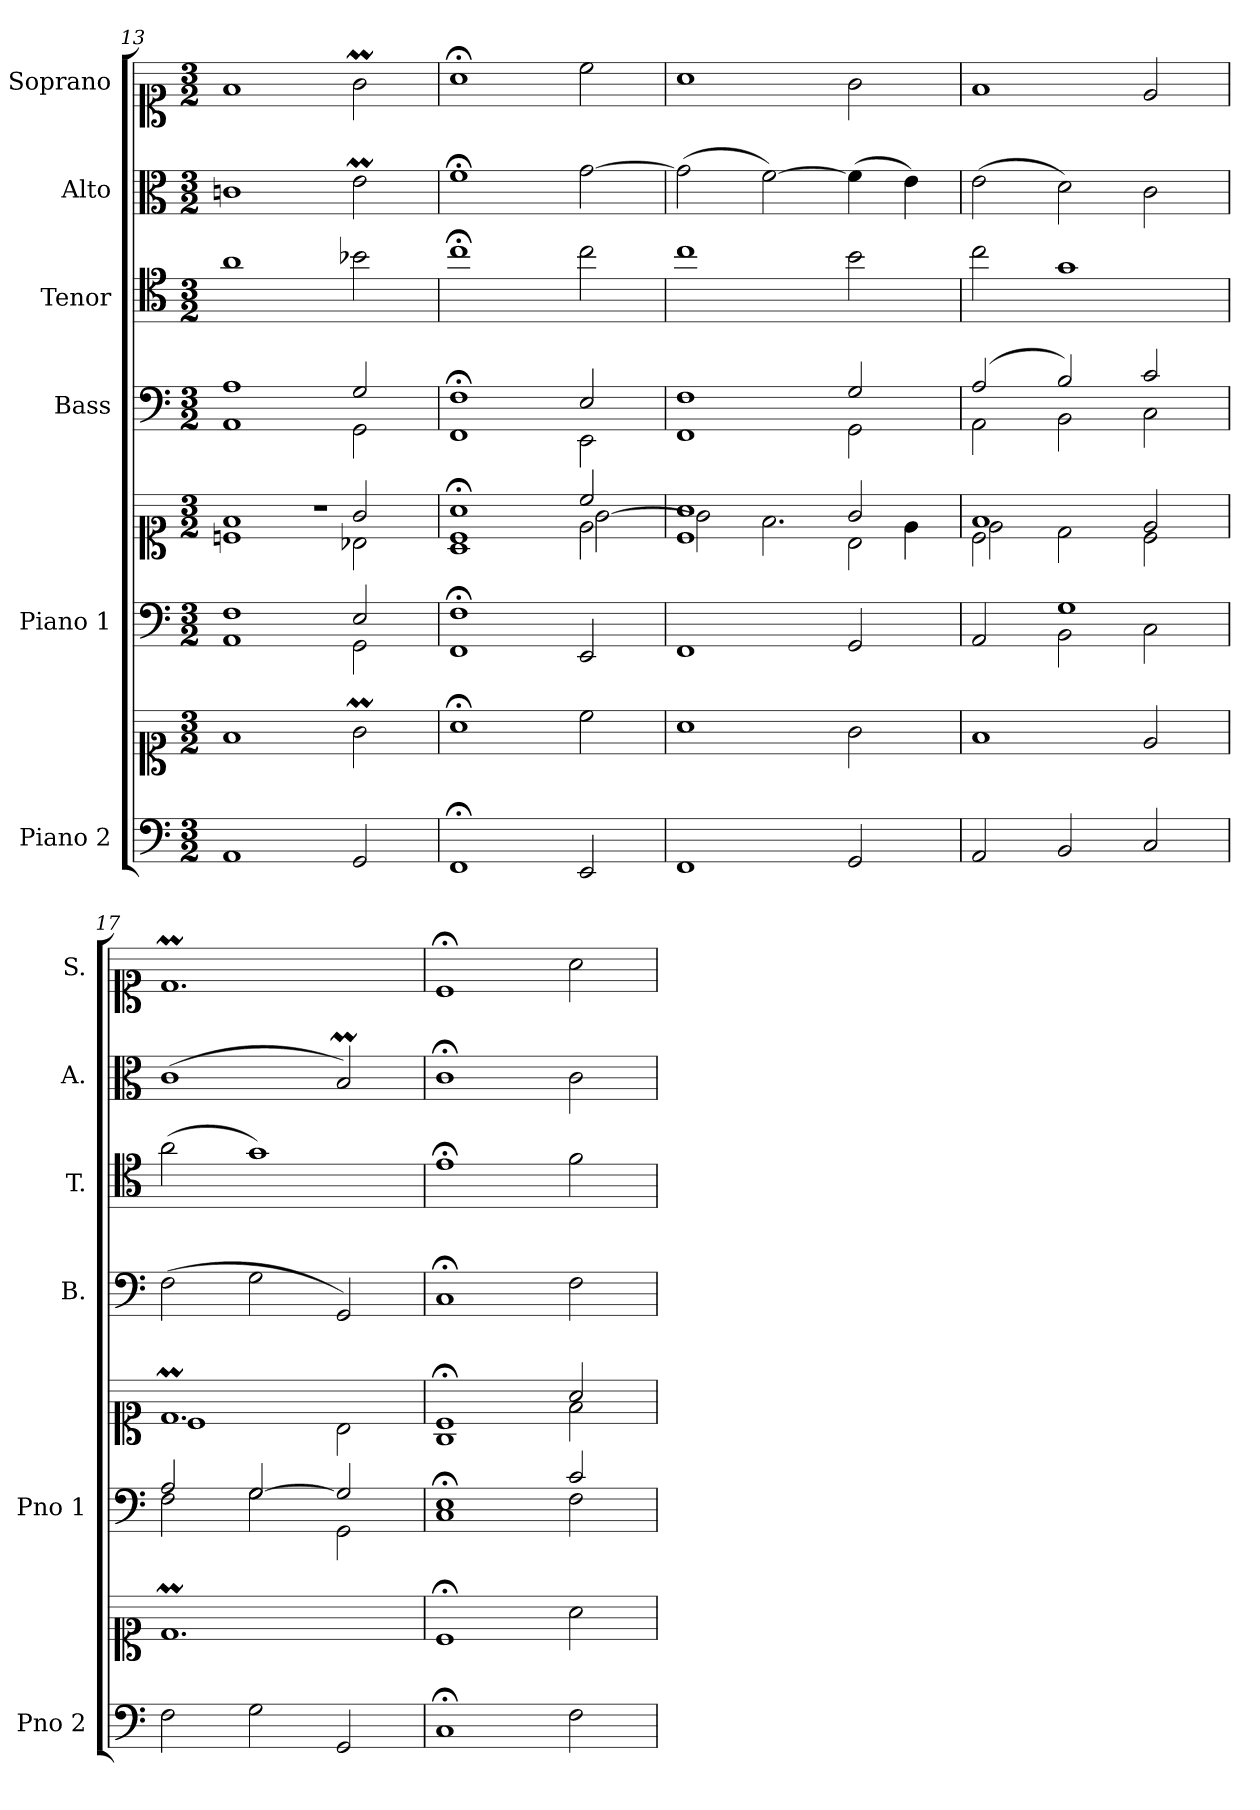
**kern	**kern	**kern	**kern	**kern	**kern	**kern	**kern
*part6	*part6	*part5	*part5	*part4	*part3	*part2	*part1
*staff8	*staff7	*staff6	*staff5	*staff4	*staff3	*staff2	*staff1
*I"Piano 2	*	*I"Piano 1	*	*I"Bass	*I"Tenor	*I"Alto	*I"Soprano
*I'Pno 2	*	*I'Pno 1	*	*I'B.	*I'T.	*I'A.	*I'S.
*clefF4	*clefC1	*clefF4	*clefC1	*clefF4	*clefC4	*clefC3	*clefC1
*	*	*	*	*	*ITrd7c12	*	*
*k[]	*k[]	*k[]	*k[]	*k[]	*k[]	*k[]	*k[]
*M3/2	*M3/2	*M3/2	*M3/2	*M3/2	*M3/2	*M3/2	*M3/2
=13	=13	=13	=13	=13	=13	=13	=13
*	*	*^	*^	*	*	*	*
*	*	*	*	*	*^	*	*	*	*
!	!	!	!	!	!	!LO:N:vis=1	!	!	!	!
*	*	*	*	*	*	*	*^	*	*	*
1AA/	1f/	1F/	1AA\	1f/	1cn\	1.r	1A/	1AA\	1A\	1cn\	1f/
2GG/	2gM\	2E/	2GG\	2g/	2B-X\	.	2G/	2GG\	2B-X\	2em\	2gM\
!!LO:PB:g=z
=14	=14	=14	=14	=14	=14	=14	=14	=14	=14	=14	=14
*	*	*	*	*	*	*^	*	*	*	*	*
1FF;/	1a;<\	1F;/	1FF\	1a;</	1ryy	1c\	1A\	1F;</	1FF\	1c;<\	1f;<\	1a;<\
2EE/	2cc\	2ryy	2EE/	2cc/	2e\	[<2g\	2ryy	2E/	2EE\	2c\	[>2g\	2cc\
*	*	*v	*v	*	*	*	*	*	*	*	*	*
*	*	*	*	*	*v	*v	*	*	*	*	*
=15	=15	=15	=15	=15	=15	=15	=15	=15	=15	=15
1FF/	1a\	1FF/	1a/	1c\	2g\]	1F/	1FF\	1c\	(2g\]	1a\
.	.	.	.	.	2.f\	.	.	.	[2f\)	.
2GG/	2g\	2GG/	2g/	2B\	.	2G/	2GG\	2B\	(4f\]	2g\
.	.	.	.	.	4e\	.	.	.	4e\)	.
=16	=16	=16	=16	=16	=16	=16	=16	=16	=16	=16
*	*	*^	*	*	*	*	*	*	*	*
2AA/	1f/	2ryy	2AA/	1f/	2c\	2e\	(2A/	2AA\	2c\	(2e\	1f/
2BB/	.	1G/	2BB\	.	1ryy	2d\	2B/)	2BB\	1G\	2d\)	.
2C/	2e/	.	2C\	2e/	.	2c\	2c/	2C\	.	2c\	2e/
*	*	*	*	*	*v	*v	*	*	*	*	*
*	*	*	*	*	*	*v	*v	*	*	*
=17	=17	=17	=17	=17	=17	=17	=17	=17	=17
2F\	1.dM/	2A/	2F\	1.dM/	1c\	(2F\	(2A\	(1c\	1.dM/
2G\	.	[>2G/	2G\	.	.	2G\	1G\)	.	.
2GG/	.	2G/]	2GG\	.	2B\	2GG/)	.	2Bm/)	.
=18	=18	=18	=18	=18	=18	=18	=18	=18	=18
1C;/	1c;</	1E;/	1C\	1c;</	1G\	1C;</	1E;<\	1c;<\	1c;</
2F\	2a\	2c/	2F\	2a/	2f\	2F\	2F\	2c\	2a\
*	*	*v	*v	*	*	*	*	*	*
*	*	*	*v	*v	*	*	*	*
=	=	=	=	=	=	=	=
*-	*-	*-	*-	*-	*-	*-	*-
